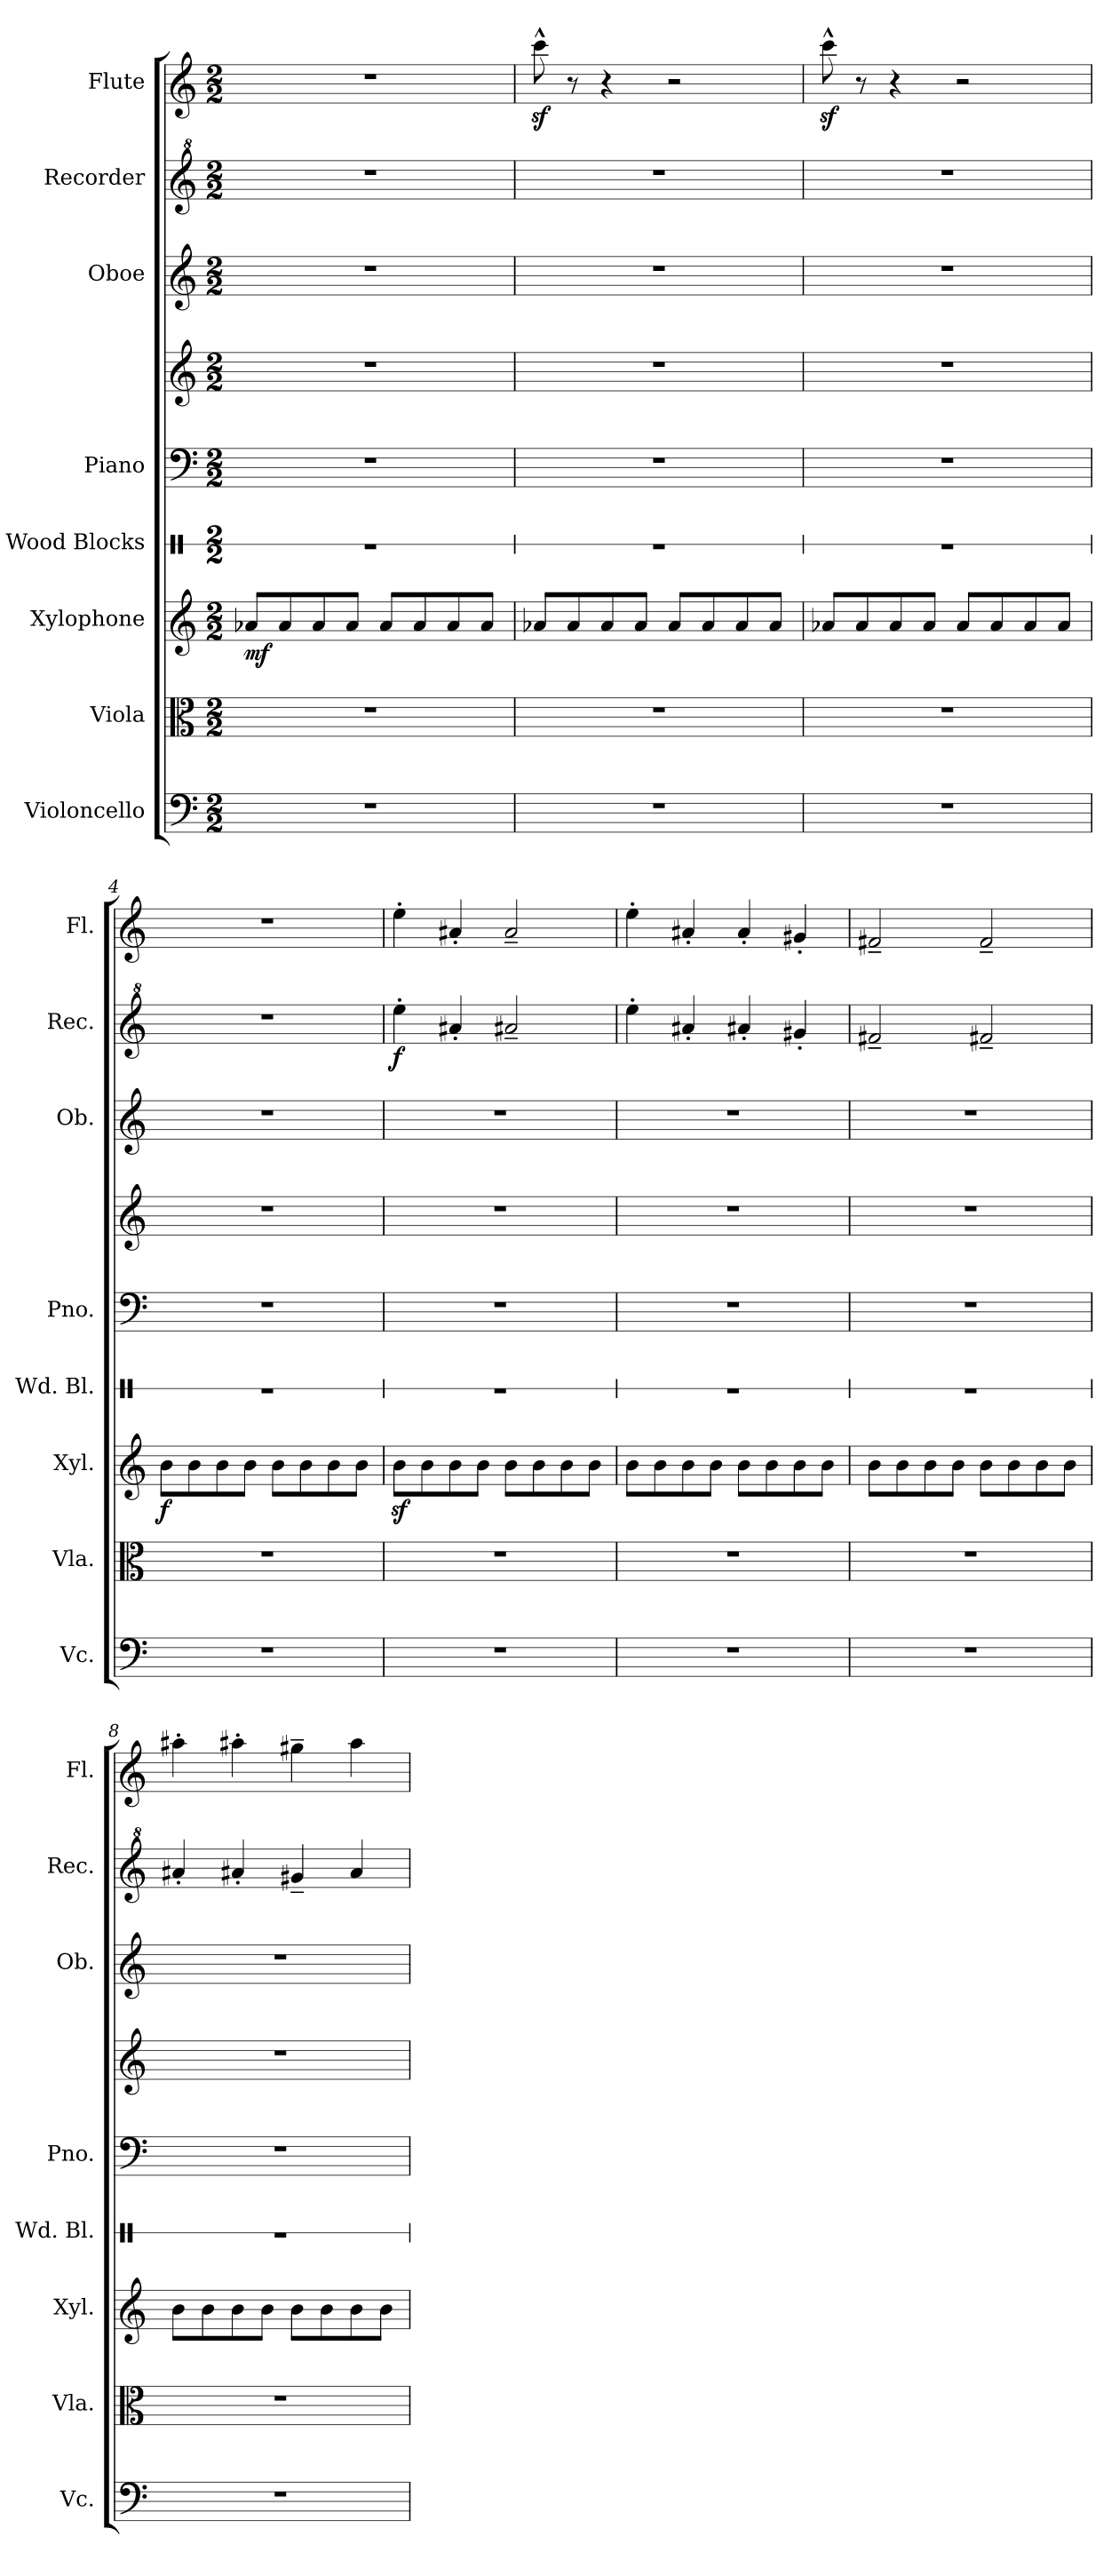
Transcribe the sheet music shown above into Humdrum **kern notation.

**kern	**kern	**kern	**dynam	**kern	**kern	**kern	**kern	**kern	**dynam	**kern
*part8	*part7	*part6	*part6	*part5	*part4	*part4	*part3	*part2	*part2	*part1
*staff9	*staff8	*staff7	*staff7	*staff6	*staff5	*staff4	*staff3	*staff2	*staff2	*staff1
*I"Violoncello	*I"Viola	*I"Xylophone	*	*I"Wood Blocks	*I"Piano	*	*I"Oboe	*I"Recorder	*	*I"Flute
*I'Vc.	*I'Vla.	*I'Xyl.	*	*I'Wd. Bl.	*I'Pno.	*	*I'Ob.	*I'Rec.	*	*I'Fl.
*	*	*	*	*stria1	*	*	*	*	*	*
*clefF4	*clefC3	*clefG2	*	*clefX	*clefF4	*clefG2	*clefG2	*clefG^2	*	*clefG2
*	*	*ITrd-7c-12	*	*	*	*	*	*	*	*
*k[]	*k[]	*k[]	*	*k[]	*k[]	*k[]	*k[]	*k[]	*	*k[]
*M2/2	*M2/2	*M2/2	*	*M2/2	*M2/2	*M2/2	*M2/2	*M2/2	*	*M2/2
=1	=1	=1	=1	=1	=1	=1	=1	=1	=1	=1
!	!	!	!LO:DY:b	!	!	!	!	!	!	!
1r	1r	8aa-X/L	mf	1r	1r	1r	1r	1r	.	1r
.	.	8aa-/	.	.	.	.	.	.	.	.
.	.	8aa-/	.	.	.	.	.	.	.	.
.	.	8aa-/J	.	.	.	.	.	.	.	.
.	.	8aa-/L	.	.	.	.	.	.	.	.
.	.	8aa-/	.	.	.	.	.	.	.	.
.	.	8aa-/	.	.	.	.	.	.	.	.
.	.	8aa-/J	.	.	.	.	.	.	.	.
=2	=2	=2	=2	=2	=2	=2	=2	=2	=2	=2
1r	1r	8aa-X/L	.	1r	1r	1r	1r	1r	.	8cccz<^^\
.	.	8aa-/	.	.	.	.	.	.	.	8r
.	.	8aa-/	.	.	.	.	.	.	.	4r
.	.	8aa-/J	.	.	.	.	.	.	.	.
.	.	8aa-/L	.	.	.	.	.	.	.	2r
.	.	8aa-/	.	.	.	.	.	.	.	.
.	.	8aa-/	.	.	.	.	.	.	.	.
.	.	8aa-/J	.	.	.	.	.	.	.	.
=3	=3	=3	=3	=3	=3	=3	=3	=3	=3	=3
1r	1r	8aa-X/L	.	1r	1r	1r	1r	1r	.	8cccz<^^\
.	.	8aa-/	.	.	.	.	.	.	.	8r
.	.	8aa-/	.	.	.	.	.	.	.	4r
.	.	8aa-/J	.	.	.	.	.	.	.	.
.	.	8aa-/L	.	.	.	.	.	.	.	2r
.	.	8aa-/	.	.	.	.	.	.	.	.
.	.	8aa-/	.	.	.	.	.	.	.	.
.	.	8aa-/J	.	.	.	.	.	.	.	.
=4	=4	=4	=4	=4	=4	=4	=4	=4	=4	=4
!	!	!	!LO:DY:b	!	!	!	!	!	!	!
1r	1r	8bb\L	f	1r	1r	1r	1r	1r	.	1r
.	.	8bb\	.	.	.	.	.	.	.	.
.	.	8bb\	.	.	.	.	.	.	.	.
.	.	8bb\J	.	.	.	.	.	.	.	.
.	.	8bb\L	.	.	.	.	.	.	.	.
.	.	8bb\	.	.	.	.	.	.	.	.
.	.	8bb\	.	.	.	.	.	.	.	.
.	.	8bb\J	.	.	.	.	.	.	.	.
!!LO:PB:g=z
=5	=5	=5	=5	=5	=5	=5	=5	=5	=5	=5
!	!	!	!	!	!	!	!	!	!LO:DY:b	!
1r	1r	8bbz<\L	.	1r	1r	1r	1r	4eee'\	f	4ee'\
.	.	8bb\	.	.	.	.	.	.	.	.
.	.	8bb\	.	.	.	.	.	4aa#X'/	.	4a#X'/
.	.	8bb\J	.	.	.	.	.	.	.	.
.	.	8bb\L	.	.	.	.	.	2aa#X~/	.	2a#~/
.	.	8bb\	.	.	.	.	.	.	.	.
.	.	8bb\	.	.	.	.	.	.	.	.
.	.	8bb\J	.	.	.	.	.	.	.	.
=6	=6	=6	=6	=6	=6	=6	=6	=6	=6	=6
1r	1r	8bb\L	.	1r	1r	1r	1r	4eee'\	.	4ee'\
.	.	8bb\	.	.	.	.	.	.	.	.
.	.	8bb\	.	.	.	.	.	4aa#X'/	.	4a#X'/
.	.	8bb\J	.	.	.	.	.	.	.	.
.	.	8bb\L	.	.	.	.	.	4aa#X'/	.	4a#'/
.	.	8bb\	.	.	.	.	.	.	.	.
.	.	8bb\	.	.	.	.	.	4gg#X'/	.	4g#X'/
.	.	8bb\J	.	.	.	.	.	.	.	.
=7	=7	=7	=7	=7	=7	=7	=7	=7	=7	=7
1r	1r	8bb\L	.	1r	1r	1r	1r	2ff#X~/	.	2f#X~/
.	.	8bb\	.	.	.	.	.	.	.	.
.	.	8bb\	.	.	.	.	.	.	.	.
.	.	8bb\J	.	.	.	.	.	.	.	.
.	.	8bb\L	.	.	.	.	.	2ff#X~/	.	2f#~/
.	.	8bb\	.	.	.	.	.	.	.	.
.	.	8bb\	.	.	.	.	.	.	.	.
.	.	8bb\J	.	.	.	.	.	.	.	.
=8	=8	=8	=8	=8	=8	=8	=8	=8	=8	=8
1r	1r	8bb\L	.	1r	1r	1r	1r	4aa#X'/	.	4aa#X'\
.	.	8bb\	.	.	.	.	.	.	.	.
.	.	8bb\	.	.	.	.	.	4aa#X'/	.	4aa#X'\
.	.	8bb\J	.	.	.	.	.	.	.	.
.	.	8bb\L	.	.	.	.	.	4gg#X~/	.	4gg#X~\
.	.	8bb\	.	.	.	.	.	.	.	.
.	.	8bb\	.	.	.	.	.	4aa#/	.	4aa#\
.	.	8bb\J	.	.	.	.	.	.	.	.
=	=	=	=	=	=	=	=	=	=	=
*-	*-	*-	*-	*-	*-	*-	*-	*-	*-	*-
